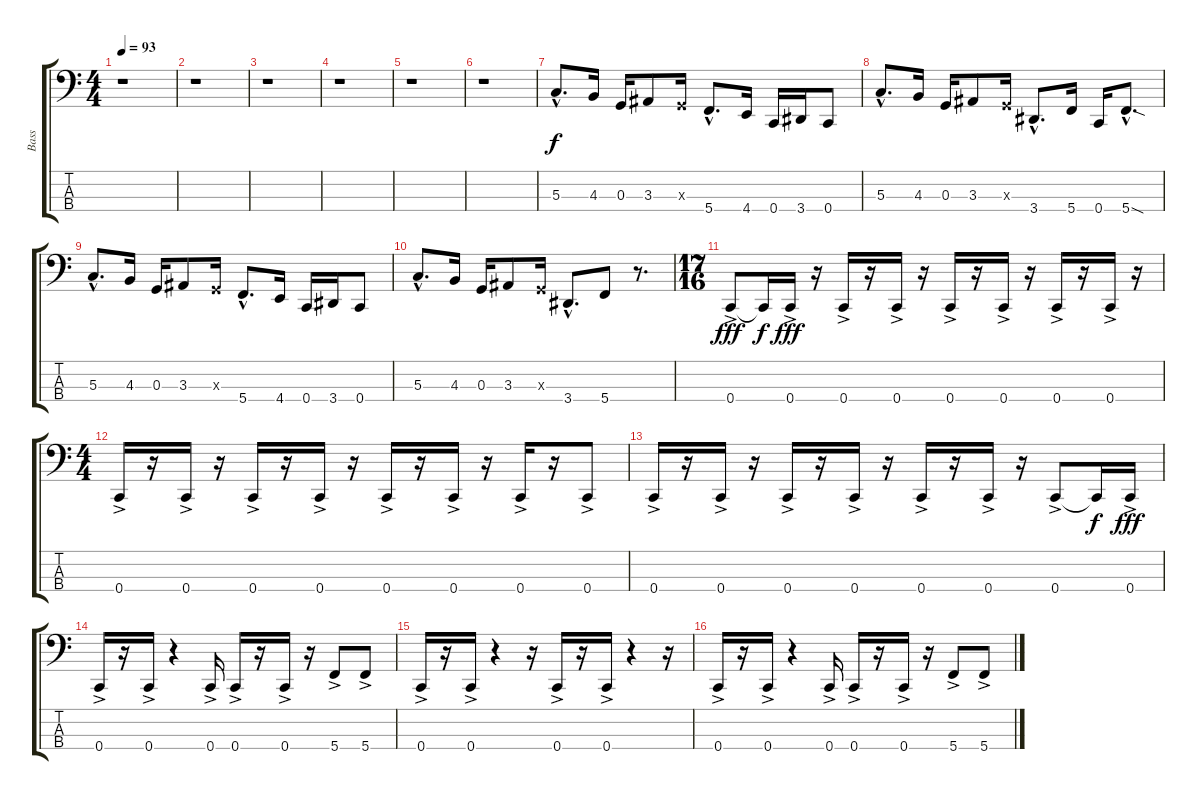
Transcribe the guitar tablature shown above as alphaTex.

\track ("Bass" "Bass") {instrument electricbassfinger}
\staff {score tabs}
\tuning (F2 C2 G1 C1) {hide}
\ts (4 4)
\tempo 93
\clef f4
\ks c
r.1{dy f instrument electricbassfinger} |
r.1 |
r.1 |
r.1 |
r.1 |
r.1 |
5.3{hac}.8{d volume 16} 4.3.16 0.3.16 3.3.8 0.3{x}.16 5.4{hac}.8{d} 4.4.16 0.4.16 3.4.16 0.4.8 |
5.3{hac}.8{d} 4.3.16 0.3.16 3.3.8 0.3{x}.16 3.4{hac}.8{d} 5.4.16 0.4.16 5.4{sod hac}.8{d} |
5.3{hac}.8{d} 4.3.16 0.3.16 3.3.8 0.3{x}.16 5.4{hac}.8{d} 4.4.16 0.4.16 3.4.16 0.4.8 |
5.3{hac}.8{d} 4.3.16 0.3.16 3.3.8 0.3{x}.16 3.4{hac}.8{d} 5.4.8 r.8{d} |
\ts (17 16)
0.4{ac}.8{dy fff volume 16} 0.4{t}.16{dy f} 0.4{ac}.16{dy fff} r.16 0.4{ac}.16 r.16 0.4{ac}.16 r.16 0.4{ac}.16 r.16 0.4{ac}.16 r.16 0.4{ac}.16 r.16 0.4{ac}.16 r.16 |
\ts (4 4)
0.4{ac}.16 r.16 0.4{ac}.16 r.16 0.4{ac}.16 r.16 0.4{ac}.16 r.16 0.4{ac}.16 r.16 0.4{ac}.16 r.16 0.4{ac}.16 r.16 0.4{ac}.8 |
0.4{ac}.16 r.16 0.4{ac}.16 r.16 0.4{ac}.16 r.16 0.4{ac}.16 r.16 0.4{ac}.16 r.16 0.4{ac}.16 r.16 0.4{ac}.8 0.4{t}.16{dy f} 0.4{ac}.16{dy fff} |
0.4{ac}.16 r.16 0.4{ac}.16 r.4 0.4{ac}.16 0.4{ac}.16 r.16 0.4{ac}.16 r.16 5.4{ac}.8 5.4{ac}.8 |
0.4{ac}.16 r.16 0.4{ac}.16 r.4 r.16 0.4{ac}.16 r.16 0.4{ac}.16 r.4 r.16 |
0.4{ac}.16 r.16 0.4{ac}.16 r.4 0.4{ac}.16 0.4{ac}.16 r.16 0.4{ac}.16 r.16 5.4{ac}.8 5.4{ac}.8
